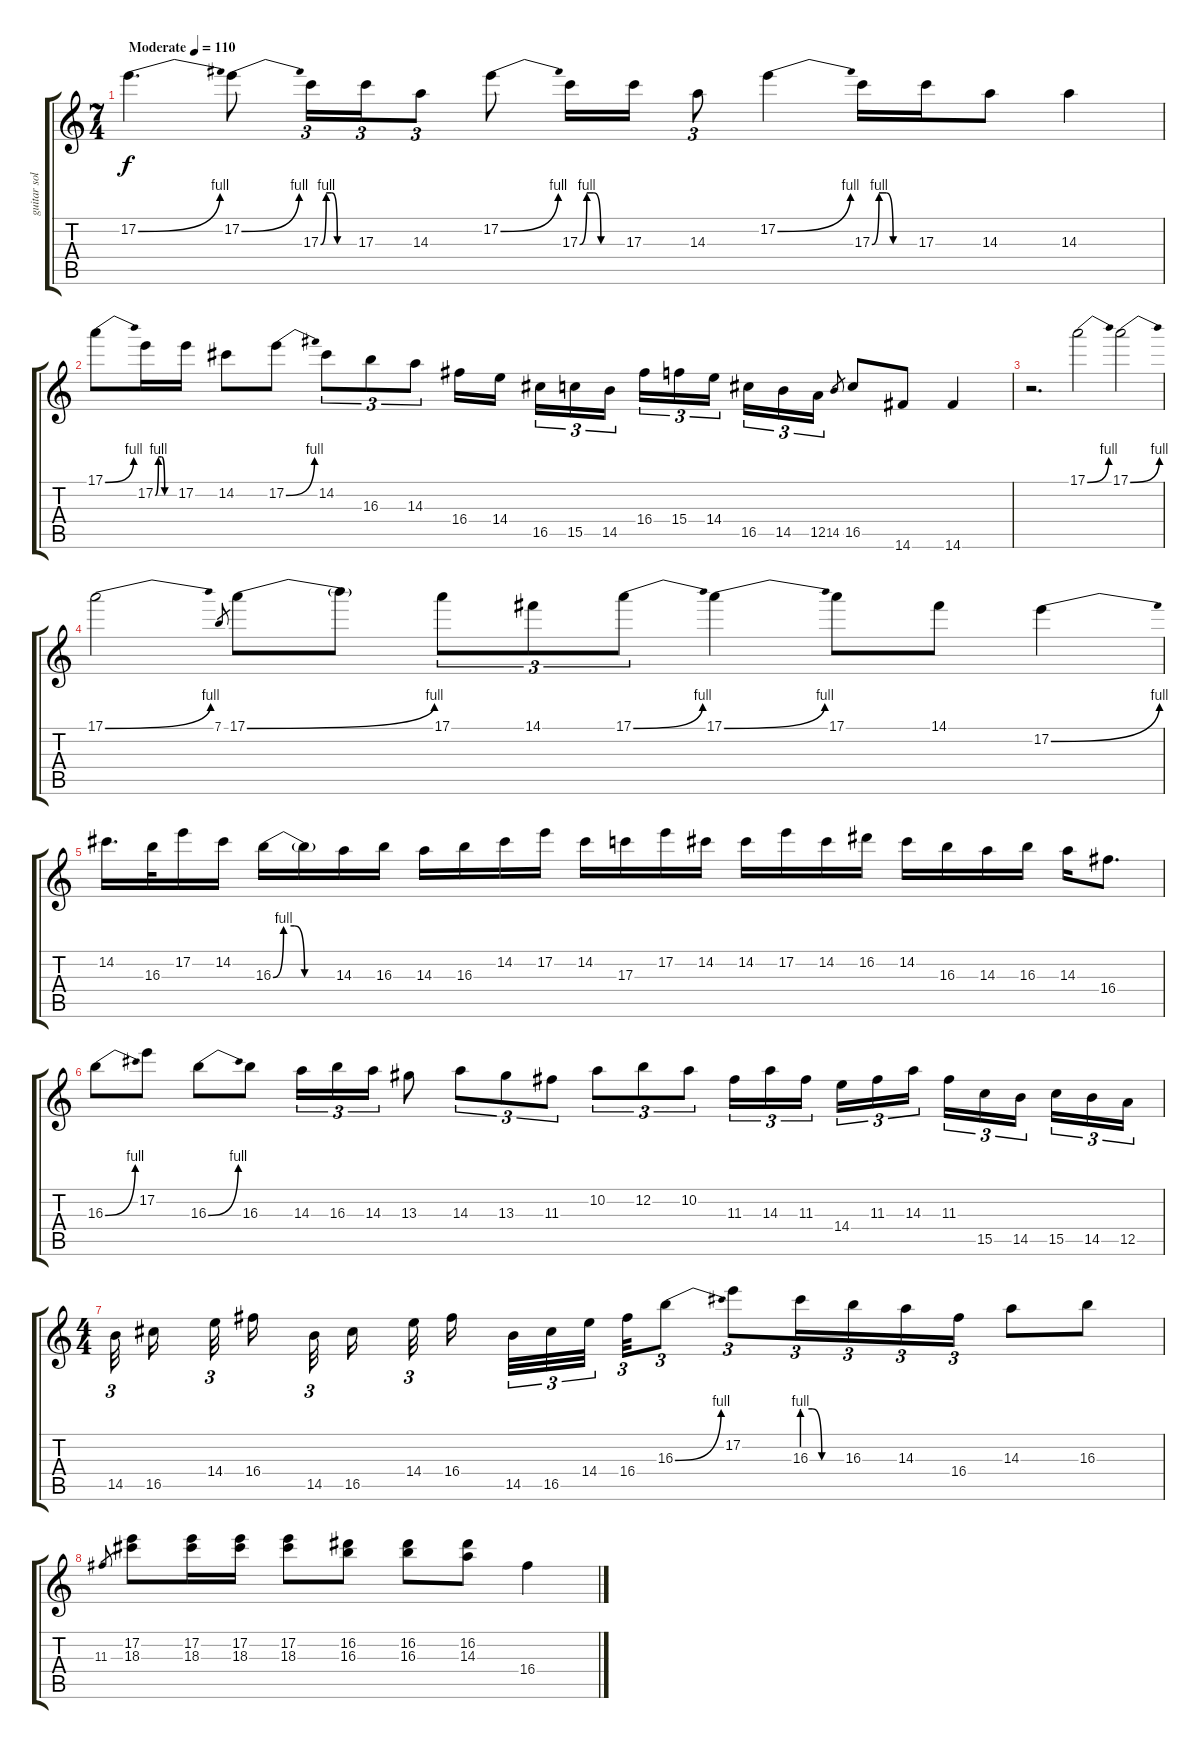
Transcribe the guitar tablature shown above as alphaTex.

\track ("guitar solo" "guitar sol") {instrument distortionguitar}
\staff {score tabs}
\tuning (E4 B3 G3 D3 A2 E2) {hide}
\ts (7 4)
\tempo (110 "Moderate")
\clef g2
\ks c
17.2{be (bend 0 0 60 4)}.4{d dy f instrument distortionguitar} 17.2{be (bend 0 0 60 4)}.8 17.3{be (custom 0 0 10 4 20 4 30 0 60 0)}.16{tu (3 2)} 17.3.16{tu (3 2)} 14.3.8{tu (3 2)} 17.2{be (bend 0 0 60 4)}.8 17.3{be (custom 0 0 10 4 20 4 30 0 60 0)}.16 17.3.16 14.3.8{tu (3 2)} 17.2{be (bend 0 0 60 4)}.4 17.3{be (custom 0 0 10 4 20 4 30 0 60 0)}.16 17.3.16 14.3.8 14.3.4 |
17.1{be (bend 0 0 60 4)}.8 17.2{be (custom 0 0 10 4 20 4 30 0 60 0)}.16 17.2.16 14.2.8 17.2{be (bend 0 0 60 4)}.8 14.2.8{tu (3 2)} 16.3.8{tu (3 2)} 14.3.8{tu (3 2)} 16.4.16 14.4.16{beam splitsecondary} 16.5.16{tu (3 2)} 15.5.16{tu (3 2)} 14.5.16{tu (3 2)} 16.4.16{tu (3 2)} 15.4.16{tu (3 2)} 14.4.16{tu (3 2) beam splitsecondary} 16.5.16{tu (3 2)} 14.5.16{tu (3 2)} 12.5.16{tu (3 2)} 14.5.8{gr} 16.5.8 14.6.8 14.6.4 |
r.2{d} 17.1{be (bend 0 0 60 4)}.2 17.1{be (bend 0 0 60 4)}.2 |
17.1{be (bend 0 0 60 4)}.2 7.1.8{gr} 17.1{be (bend 0 0 60 4)}.8 17.1{t}.8 17.1.8{tu (3 2)} 14.1.8{tu (3 2)} 17.1{be (bend 0 0 60 4)}.8{tu (3 2)} 17.1{be (bend 0 0 60 4)}.4 17.1.8 14.1.8 17.2{be (bend 0 0 60 4)}.4 |
14.2.16{d} 16.3.32 17.2.16 14.2.16 16.3{be (custom 0 0 10 4 20 4 30 0 60 0)}.16 16.3{t}.16 14.3.16 16.3.16 14.3.16 16.3.16 14.2.16 17.2.16 14.2.16 17.3.16 17.2.16 14.2.16 14.2.16 17.2.16 14.2.16 16.2.16 14.2.16 16.3.16 14.3.16 16.3.16 14.3.16 16.4.8{d} |
16.3{be (bend 0 0 60 4)}.8 17.2.8 16.3{be (bend 0 0 60 4)}.8 16.3.8 14.3.16{tu (3 2)} 16.3.16{tu (3 2)} 14.3.16{tu (3 2)} 13.3.8 14.3.8{tu (3 2)} 13.3.8{tu (3 2)} 11.3.8{tu (3 2)} 10.2.8{tu (3 2)} 12.2.8{tu (3 2)} 10.2.8{tu (3 2)} 11.3.16{tu (3 2)} 14.3.16{tu (3 2)} 11.3.16{tu (3 2) beam splitsecondary} 14.4.16{tu (3 2)} 11.3.16{tu (3 2)} 14.3.16{tu (3 2)} 11.3.16{tu (3 2)} 15.5.16{tu (3 2)} 14.5.16{tu (3 2) beam splitsecondary} 15.5.16{tu (3 2)} 14.5.16{tu (3 2)} 12.5.16{tu (3 2)} |
\ts (4 4)
14.5.32{tu (3 2) beam splitsecondary} 16.5.16{beam splitsecondary} 14.4.32{tu (3 2) beam splitsecondary} 16.4.16{beam splitsecondary} 14.5.32{tu (3 2)} 16.5.16 14.4.32{tu (3 2) beam splitsecondary} 16.4.16{beam splitsecondary} 14.5.32{tu (3 2)} 16.5.32{tu (3 2)} 14.4.32{tu (3 2) beam splitsecondary} 16.4.32{tu (3 2)} 16.3{be (bend 0 0 60 4)}.8{tu (3 2)} 17.2.8{tu (3 2)} 16.3{be (custom 0 4 15 4 30 0 60 0)}.16{tu (3 2)} 16.3.16{tu (3 2)} 14.3.16{tu (3 2)} 16.4.16{tu (3 2)} 14.3.8 16.3.8 |
11.3.8{gr} (17.2 18.3).8 (17.2 18.3).16 (17.2 18.3).16 (17.2 18.3).8 (16.2 16.3).8 (16.2 16.3).8 (16.2 14.3).8 16.4.4
